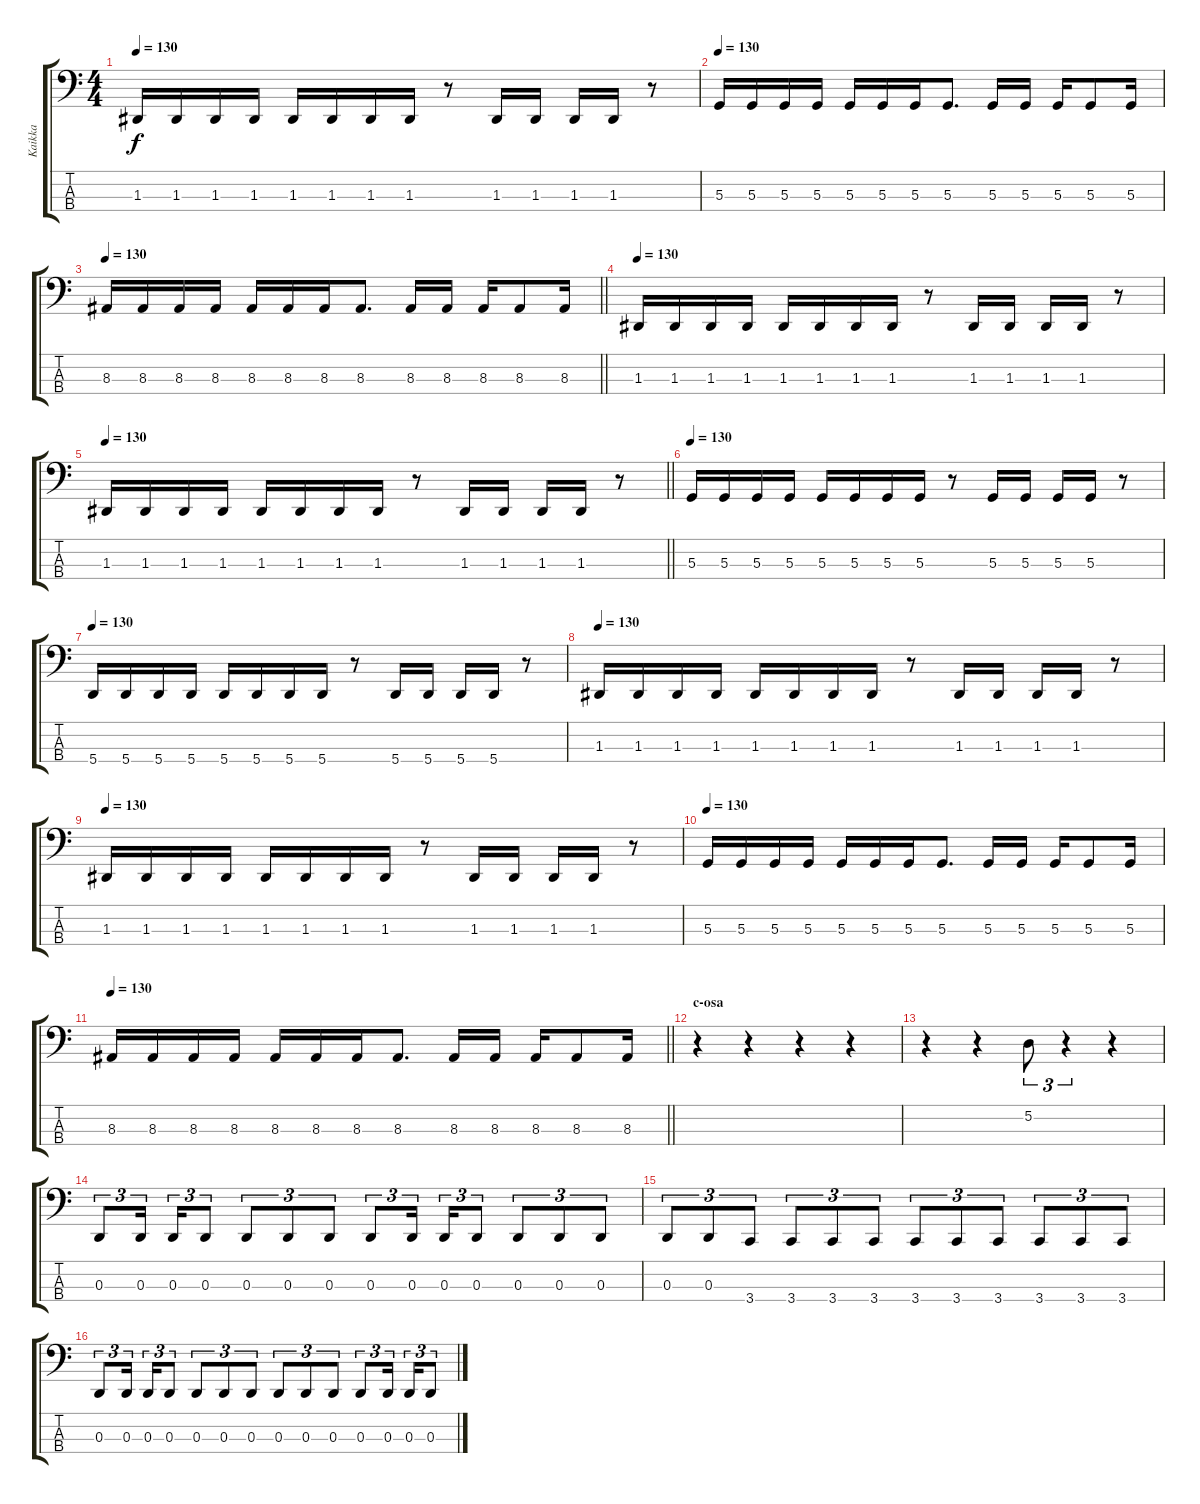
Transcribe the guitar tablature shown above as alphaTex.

\track ("Kaikka" "Kaikka") {instrument electricbasspick}
\staff {score tabs}
\tuning (D2 A1 D1 A0) {hide}
\ts (4 4)
\tempo 130
\clef f4
\ks c
1.3.16{dy f} 1.3.16 1.3.16 1.3.16 1.3.16 1.3.16 1.3.16 1.3.16 r.8 1.3.16 1.3.16 1.3.16 1.3.16 r.8 |
\tempo 130
5.3.16 5.3.16 5.3.16 5.3.16 5.3.16 5.3.16 5.3.16 5.3.8{d} 5.3.16 5.3.16 5.3.16 5.3.8 5.3.16 |
\tempo 130
\barLineRight lightlight
8.3.16 8.3.16 8.3.16 8.3.16 8.3.16 8.3.16 8.3.16 8.3.8{d} 8.3.16 8.3.16 8.3.16 8.3.8 8.3.16 |
\tempo 130
1.3.16 1.3.16 1.3.16 1.3.16 1.3.16 1.3.16 1.3.16 1.3.16 r.8 1.3.16 1.3.16 1.3.16 1.3.16 r.8 |
\tempo 130
\barLineRight lightlight
1.3.16 1.3.16 1.3.16 1.3.16 1.3.16 1.3.16 1.3.16 1.3.16 r.8 1.3.16 1.3.16 1.3.16 1.3.16 r.8 |
\section ("" "")
\tempo 130
5.3.16 5.3.16 5.3.16 5.3.16 5.3.16 5.3.16 5.3.16 5.3.16 r.8 5.3.16 5.3.16 5.3.16 5.3.16 r.8 |
\tempo 130
5.4.16 5.4.16 5.4.16 5.4.16 5.4.16 5.4.16 5.4.16 5.4.16 r.8 5.4.16 5.4.16 5.4.16 5.4.16 r.8 |
\tempo 130
1.3.16 1.3.16 1.3.16 1.3.16 1.3.16 1.3.16 1.3.16 1.3.16 r.8 1.3.16 1.3.16 1.3.16 1.3.16 r.8 |
\tempo 130
1.3.16 1.3.16 1.3.16 1.3.16 1.3.16 1.3.16 1.3.16 1.3.16 r.8 1.3.16 1.3.16 1.3.16 1.3.16 r.8 |
\tempo 130
5.3.16 5.3.16 5.3.16 5.3.16 5.3.16 5.3.16 5.3.16 5.3.8{d} 5.3.16 5.3.16 5.3.16 5.3.8 5.3.16 |
\tempo 130
\barLineRight lightlight
8.3.16 8.3.16 8.3.16 8.3.16 8.3.16 8.3.16 8.3.16 8.3.8{d} 8.3.16 8.3.16 8.3.16 8.3.8 8.3.16 |
\section ("" "c-osa")
r.4 r.4 r.4 r.4 |
r.4 r.4 5.2.8{tu (3 2)} r.4{tu (3 2)} r.4 |
0.3.8{tu (3 2)} 0.3.16{tu (3 2) beam splitsecondary} 0.3.16{tu (3 2)} 0.3.8{tu (3 2)} 0.3.8{tu (3 2)} 0.3.8{tu (3 2)} 0.3.8{tu (3 2)} 0.3.8{tu (3 2)} 0.3.16{tu (3 2) beam splitsecondary} 0.3.16{tu (3 2)} 0.3.8{tu (3 2)} 0.3.8{tu (3 2)} 0.3.8{tu (3 2)} 0.3.8{tu (3 2)} |
0.3.8{tu (3 2)} 0.3.8{tu (3 2)} 3.4.8{tu (3 2)} 3.4.8{tu (3 2)} 3.4.8{tu (3 2)} 3.4.8{tu (3 2)} 3.4.8{tu (3 2)} 3.4.8{tu (3 2)} 3.4.8{tu (3 2)} 3.4.8{tu (3 2)} 3.4.8{tu (3 2)} 3.4.8{tu (3 2)} |
0.3.8{tu (3 2)} 0.3.16{tu (3 2) beam splitsecondary} 0.3.16{tu (3 2)} 0.3.8{tu (3 2)} 0.3.8{tu (3 2)} 0.3.8{tu (3 2)} 0.3.8{tu (3 2)} 0.3.8{tu (3 2)} 0.3.8{tu (3 2)} 0.3.8{tu (3 2)} 0.3.8{tu (3 2)} 0.3.16{tu (3 2) beam splitsecondary} 0.3.16{tu (3 2)} 0.3.8{tu (3 2)}
